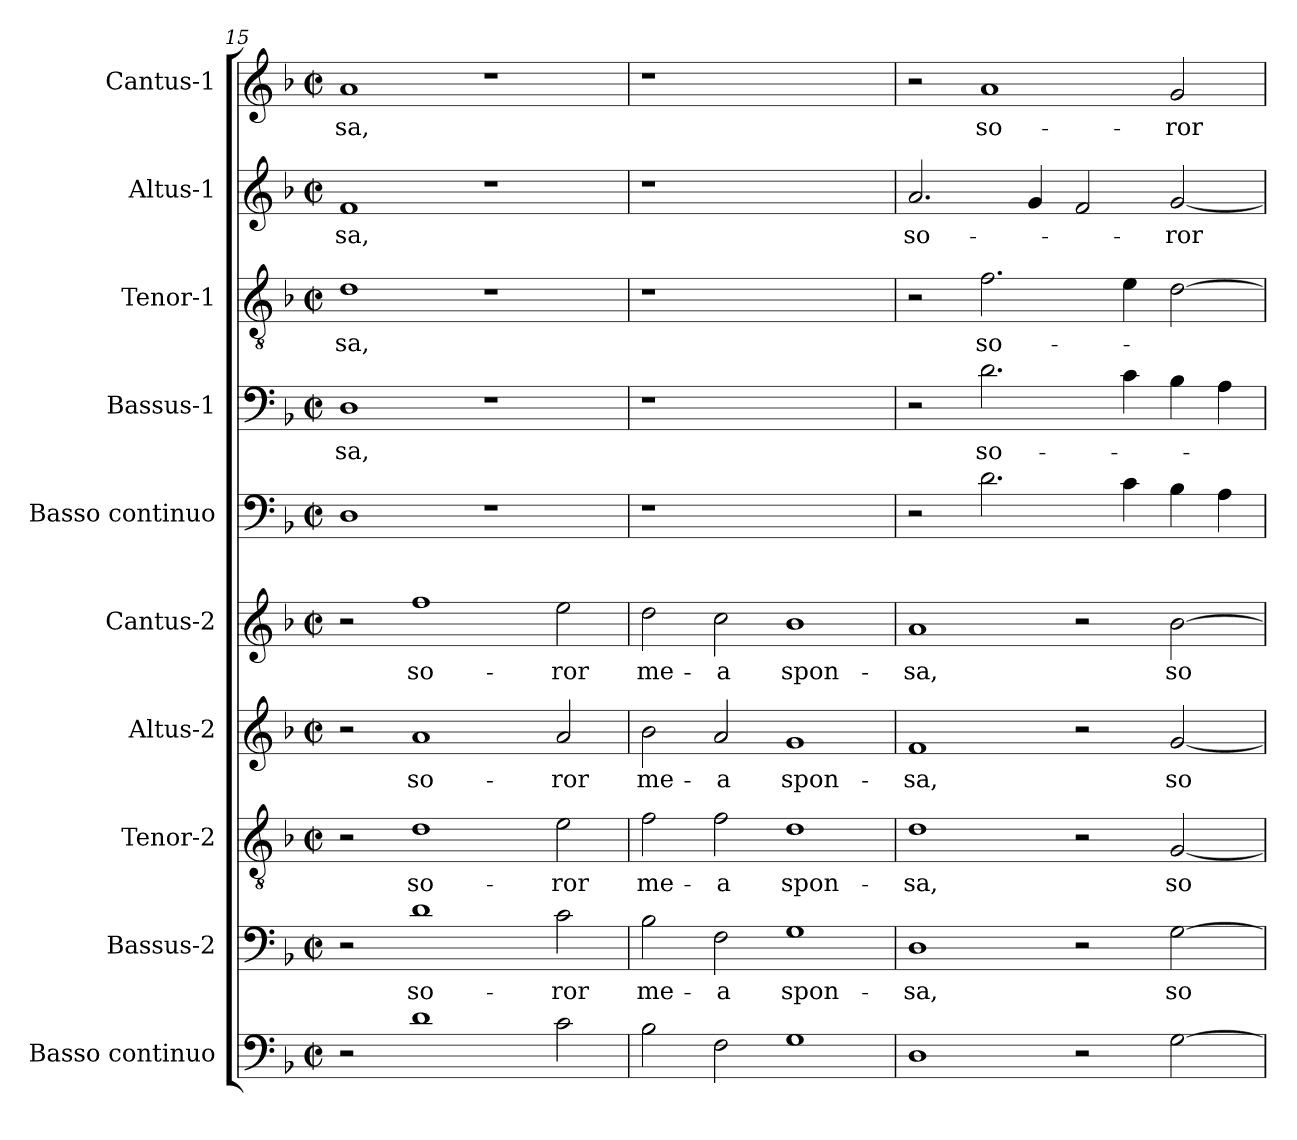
**kern	**kern	**text	**kern	**text	**kern	**text	**kern	**text	**kern	**kern	**text	**kern	**text	**kern	**text	**kern	**text
*part10	*part9	*part9	*part8	*part8	*part7	*part7	*part6	*part6	*part5	*part4	*part4	*part3	*part3	*part2	*part2	*part1	*part1
*staff10	*staff9	*staff9	*staff8	*staff8	*staff7	*staff7	*staff6	*staff6	*staff5	*staff4	*staff4	*staff3	*staff3	*staff2	*staff2	*staff1	*staff1
*I"Basso continuo	*I"Bassus-2	*	*I"Tenor-2	*	*I"Altus-2	*	*I"Cantus-2	*	*I"Basso continuo	*I"Bassus-1	*	*I"Tenor-1	*	*I"Altus-1	*	*I"Cantus-1	*
*I'BC2	*I'B2	*	*I'T2	*	*I'A-2	*	*I'C2	*	*I'BC1	*I'B1	*	*I'T1	*	*I'A1	*	*I'C1	*
*clefF4	*clefF4	*	*clefGv2	*	*clefG2	*	*clefG2	*	*clefF4	*clefF4	*	*clefGv2	*	*clefG2	*	*clefG2	*
*k[b-]	*k[b-]	*	*k[b-]	*	*k[b-]	*	*k[b-]	*	*k[b-]	*k[b-]	*	*k[b-]	*	*k[b-]	*	*k[b-]	*
*F:	*F:	*	*F:	*	*F:	*	*F:	*	*F:	*F:	*	*F:	*	*F:	*	*F:	*
*M2/2	*M2/2	*	*M2/2	*	*M2/2	*	*M2/2	*	*M2/2	*M2/2	*	*M2/2	*	*M2/2	*	*M2/2	*
*met(c|)	*met(c|)	*	*met(c|)	*	*met(c|)	*	*met(c|)	*	*met(c|)	*met(c|)	*	*met(c|)	*	*met(c|)	*	*met(c|)	*
=15	=15	=15	=15	=15	=15	=15	=15	=15	=15	=15	=15	=15	=15	=15	=15	=15	=15
!	!	!	!	!	!	!	!	!	!	!	!LO:LY:b	!	!LO:LY:b	!	!LO:LY:b	!	!LO:LY:b
2r	2r	.	2r	.	2r	.	2r	.	1D	1D	-sa,	1d	-sa,	1f	-sa,	1a	-sa,
!	!	!LO:LY:b	!	!LO:LY:b	!	!LO:LY:b	!	!LO:LY:b	!	!	!	!	!	!	!	!	!
1d	1d	so-	1d	so-	1a	so-	1ff	so-	.	.	.	.	.	.	.	.	.
.	.	.	.	.	.	.	.	.	1r	1r	.	1r	.	1r	.	1r	.
!	!	!LO:LY:b	!	!LO:LY:b	!	!LO:LY:b	!	!LO:LY:b	!	!	!	!	!	!	!	!	!
2c\	2c\	-ror	2e\	-ror	2a/	-ror	2ee\	-ror	.	.	.	.	.	.	.	.	.
=16	=16	=16	=16	=16	=16	=16	=16	=16	=16	=16	=16	=16	=16	=16	=16	=16	=16
!	!	!LO:LY:b	!	!LO:LY:b	!	!LO:LY:b	!	!LO:LY:b	!	!	!	!	!	!	!	!	!
2B-\	2B-\	me-	2f\	me-	2b-\	me-	2dd\	me-	1r	1r	.	1r	.	1r	.	1r	.
!	!	!LO:LY:b	!	!LO:LY:b	!	!LO:LY:b	!	!LO:LY:b	!	!	!	!	!	!	!	!	!
2F\	2F\	-a	2f\	-a	2a/	-a	2cc\	-a	.	.	.	.	.	.	.	.	.
!	!	!LO:LY:b	!	!LO:LY:b	!	!LO:LY:b	!	!LO:LY:b	!	!	!	!	!	!	!	!	!
1G	1G	spon-	1d	spon-	1g	spon-	1b-	spon-	1ryy	1ryy	.	1ryy	.	1ryy	.	1ryy	.
=17	=17	=17	=17	=17	=17	=17	=17	=17	=17	=17	=17	=17	=17	=17	=17	=17	=17
!	!	!LO:LY:b	!	!LO:LY:b	!	!LO:LY:b	!	!LO:LY:b	!	!	!	!	!	!	!LO:LY:b	!	!
1D	1D	-sa,	1d	-sa,	1f	-sa,	1a	-sa,	2r	2r	.	2r	.	2.a/	so-	2r	.
!	!	!	!	!	!	!	!	!	!	!	!LO:LY:b	!	!LO:LY:b	!	!	!	!LO:LY:b
.	.	.	.	.	.	.	.	.	2.d\	2.d\	so-	2.f\	so-	.	.	1a	so-
.	.	.	.	.	.	.	.	.	.	.	.	.	.	4g/	.	.	.
2r	2r	.	2r	.	2r	.	2r	.	.	.	.	.	.	2f/	.	.	.
.	.	.	.	.	.	.	.	.	4c\	4c\	.	4e\	.	.	.	.	.
!	!	!LO:LY:b	!	!LO:LY:b	!	!LO:LY:b	!	!LO:LY:b	!	!	!	!	!	!	!LO:LY:b	!	!LO:LY:b
[2G\	[2G\	so-	[2G/	so-	[2g/	so-	[2b-\	so-	4B-\	4B-\	.	[2d\	.	[2g/	-ror	2g/	-ror
.	.	.	.	.	.	.	.	.	4A\	4A\	.	.	.	.	.	.	.
=	=	=	=	=	=	=	=	=	=	=	=	=	=	=	=	=	=
*-	*-	*-	*-	*-	*-	*-	*-	*-	*-	*-	*-	*-	*-	*-	*-	*-	*-
